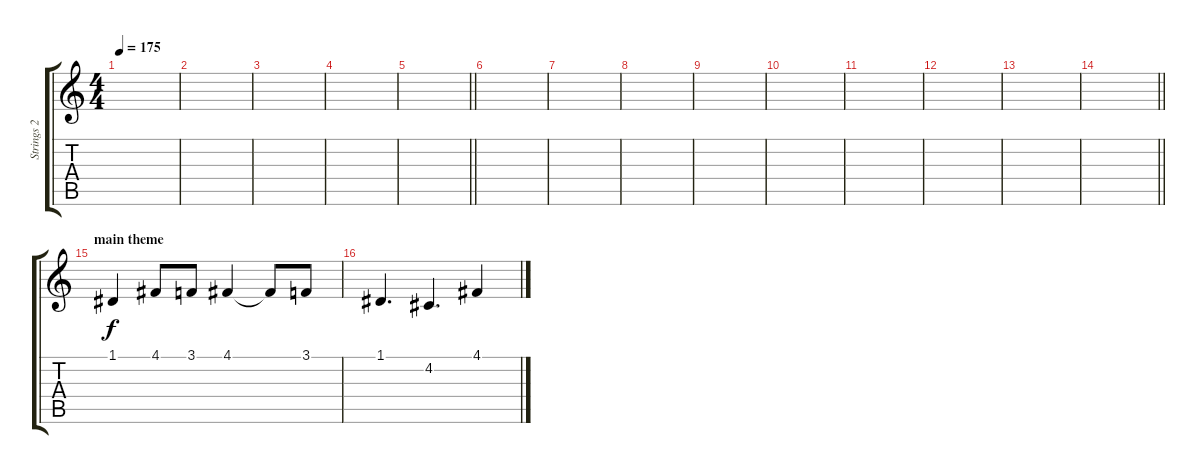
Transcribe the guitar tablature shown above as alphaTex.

\track ("Strings 2" "Strings 2") {instrument stringensemble1}
\staff {score tabs}
\tuning (D4 A3 F3 C3 G2 C2) {hide}
\ts (4 4)
\tempo 175
\clef g2
\ks c
|
|
|
|
\barLineRight lightlight
|
\section ("" "")
|
|
|
|
|
|
|
|
\barLineRight lightlight
|
\section ("" "main theme")
1.1.4 4.1.8 3.1.8 4.1.4 4.1{t}.8 3.1.8 |
1.1.4{d} 4.2.4{d} 4.1.4
